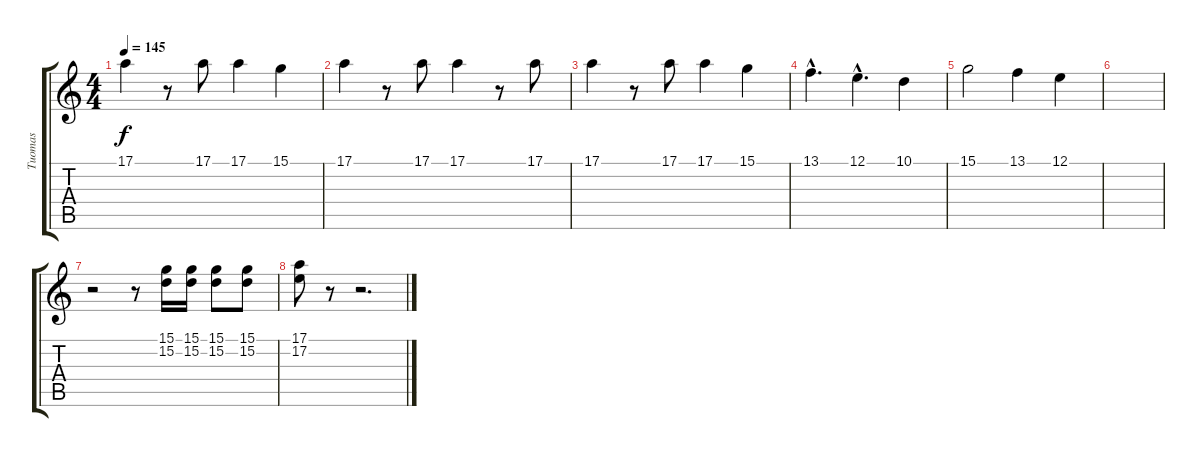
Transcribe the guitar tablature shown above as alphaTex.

\track ("Tuomas" "Tuomas") {instrument stringensemble1}
\staff {score tabs}
\tuning (E4 B3 G3 D3 A2 E2) {hide}
\ts (4 4)
\tempo 145
\clef g2
\ks c
17.1.4{dy f} r.8 17.1.8 17.1.4 15.1.4 |
17.1.4 r.8 17.1.8 17.1.4 r.8 17.1.8 |
17.1.4 r.8 17.1.8 17.1.4 15.1.4 |
13.1{hac}.4{d} 12.1{hac}.4{d} 10.1.4 |
15.1.2 13.1.4 12.1.4 |
|
r.2 r.8 (15.1 15.2).16 (15.1 15.2).16 (15.1 15.2).8 (15.1 15.2).8 |
(17.1 17.2).8 r.8 r.2{d}
